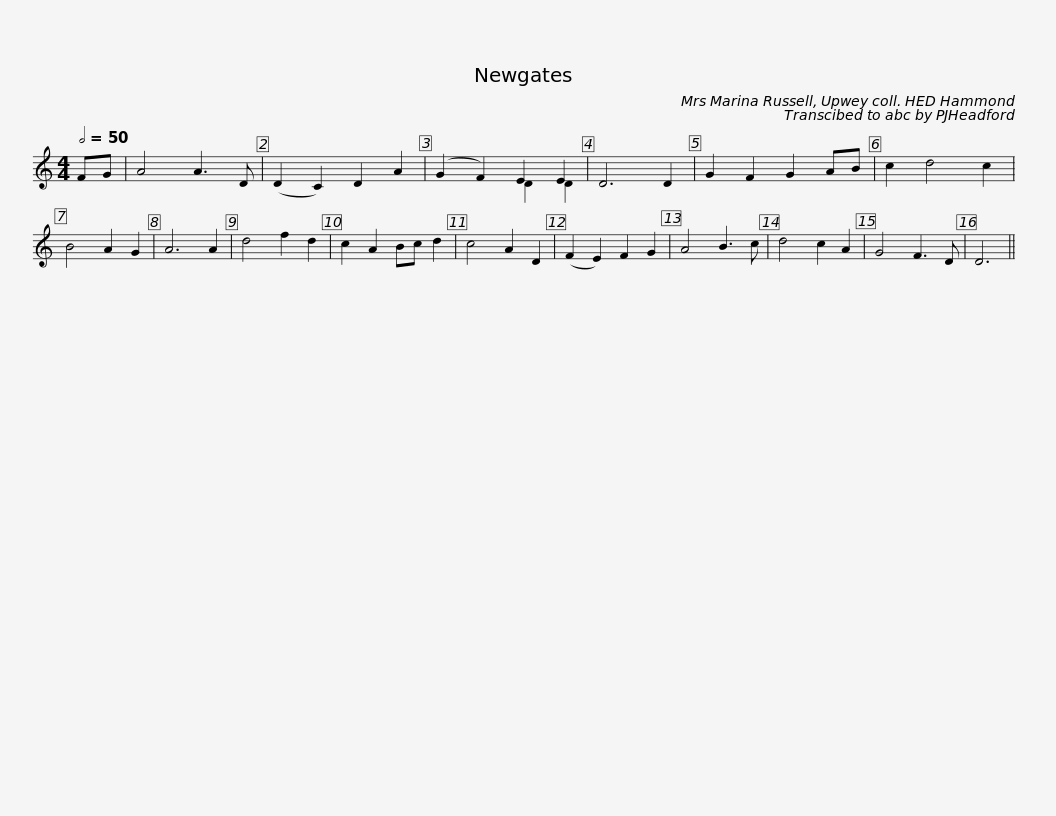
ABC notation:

X:1
%%score ( 1 2 )
L:1/8
Q:1/2=50
M:4/4
I:linebreak $
K:C
V:1 treble
V:2 treble
V:1
 FG | A4 A3 D | (D2 C2) D2 A2 | (G2 F2) E2 E2 | D6 D2 | %5
 G2 F2 G2 AB | c2 d4 c2 | B4 A2 G2 | A6 A2 | d4 f2 d2 |$ %10
 c2 A2 Bc d2 | c4 A2 D2 | (F2 E2) F2 G2 | A4 B3 c | d4 c2 A2 | %15
 G4 F3 D | D6 || %17
V:2
 x2 | x8 | x8 | x2 x2 D2 D2 | x8 | %5
 x8 | x8 | x8 | x8 | x8 |$ %10
 x8 | x8 | x8 | x8 | x8 | %15
 x8 | x6 || %17
